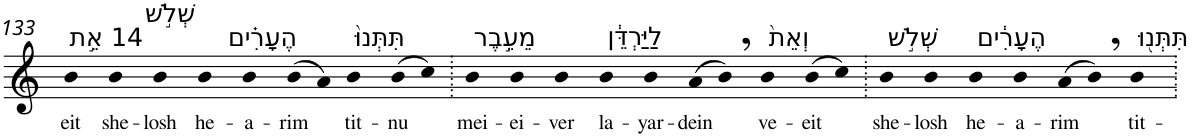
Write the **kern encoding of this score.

**kern	**text
*part1	*part1
*staff1	*staff1
*I"Piano	*
*I'Pno	*
!!LO:PB:g=z
*clefG2	*
*k[]	*
=133	=133
!LO:TX:a:t=14 אֵ֣ת	!
!	!LO:LY:b
4b	eit
!LO:TX:a:t=שְׁלֹ֣שׁ	!
!	!LO:LY:b
4b	she-
!	!LO:LY:b
4b	-losh
!LO:TX:a:t=הֶעָרִ֗ים	!
!	!LO:LY:b
4b	he-
!	!LO:LY:b
4b	-a-
!	!LO:LY:b
(>8b	-rim
8a)	.
!LO:TX:a:t=תִּתְּנוּ֙	!
!	!LO:LY:b
4b	tit-
!	!LO:LY:b
(>8b	-nu
8cc)	.
=134.	=134.
!LO:TX:a:t=מֵעֵ֣בֶר	!
!	!LO:LY:b
4b	mei-
!	!LO:LY:b
4b	-ei-
!	!LO:LY:b
4b	-ver
!LO:TX:a:t=לַיַּרְדֵּ֔ן	!
!	!LO:LY:b
4b	la-
!	!LO:LY:b
4b	-yar-
!	!LO:LY:b
(>8a	-dein
8b,)	.
!LO:TX:a:t=וְאֵת֙	!
!	!LO:LY:b
4b	ve-
!	!LO:LY:b
(>8b	-eit
8cc)	.
=135.	=135.
!LO:TX:a:t=שְׁלֹ֣שׁ	!
!	!LO:LY:b
4b	she-
!	!LO:LY:b
4b	-losh
!LO:TX:a:t=הֶעָרִ֔ים	!
!	!LO:LY:b
4b	he-
!	!LO:LY:b
4b	-a-
!	!LO:LY:b
(>8a	-rim
8b,)	.
!LO:TX:a:t=תִּתְּנ֖וּ	!
!	!LO:LY:b
4b	tit-
=.	=.
*-	*-
